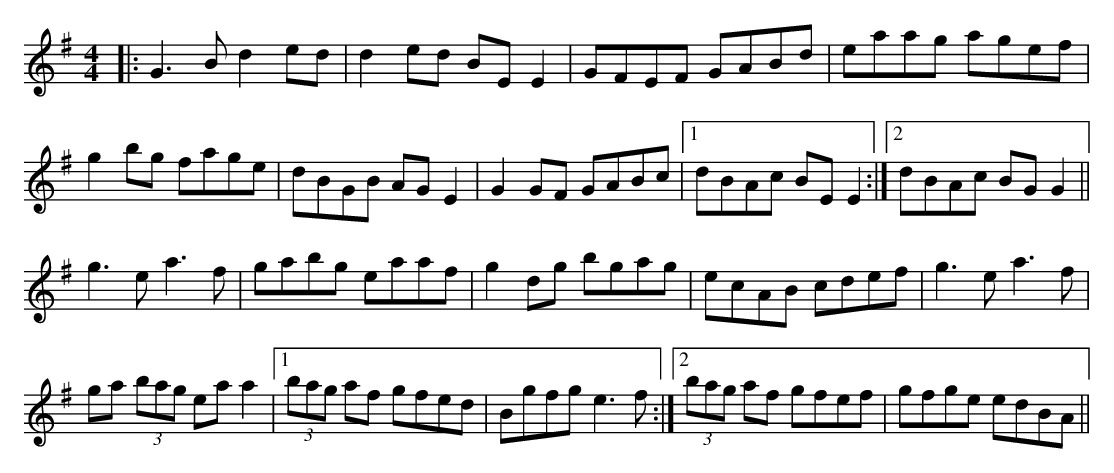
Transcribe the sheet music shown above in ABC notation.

X:1
M:4/4
K:G
|:G3 B d2 ed|d2 ed BE E2|GFEF GABd|eaag agef|
g2 bg fage|dBGB AGE2|G2 GF GABc|1 dBAc BE E2:|2 dBAc BG G2||
g3 e a3 f|gabg eaaf|g2 dg bgag|ecAB cdef|g3 e a3 f|
ga (3bag eaa2|1 (3bag af gfed|Bgfg e3 f:|2 (3bag af gfef|gfge edBA||
